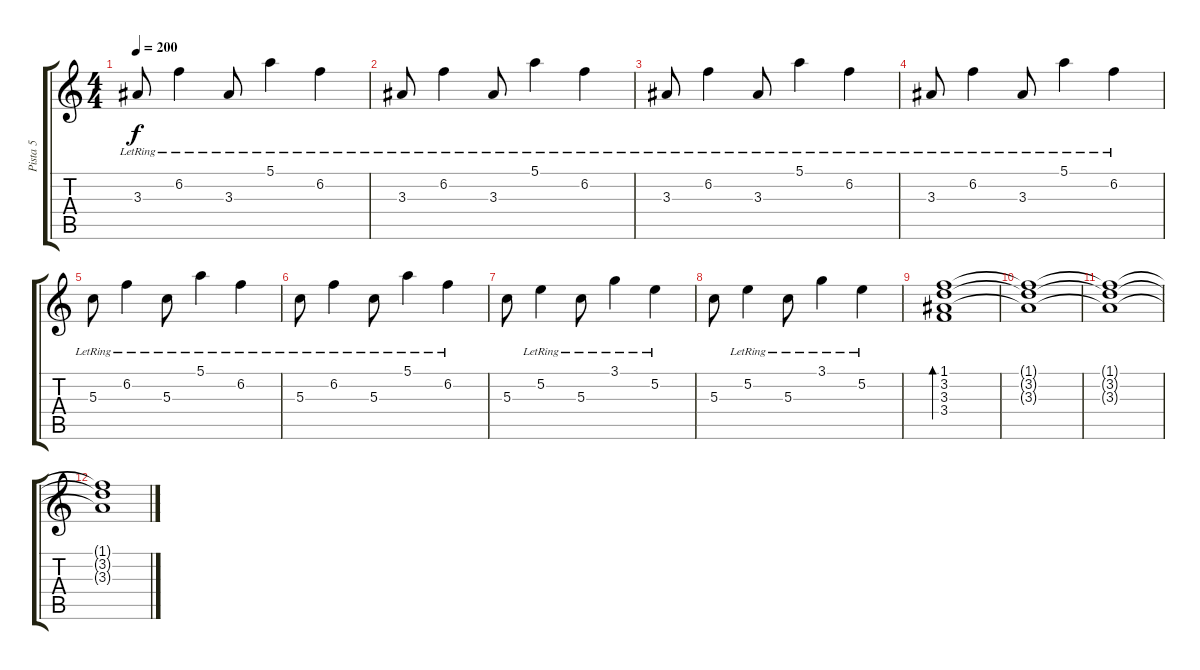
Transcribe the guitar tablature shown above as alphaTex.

\track ("Pista 5" "Pista 5") {instrument electricguitarclean}
\staff {score tabs}
\tuning (E4 B3 G3 D3 A2 D2) {hide}
\ts (4 4)
\tempo 200
\clef g2
\ks c
3.3{lr}.8{dy f} 6.2{lr}.4 3.3{lr}.8 5.1{lr}.4 6.2{lr}.4 |
3.3{lr}.8 6.2{lr}.4 3.3{lr}.8 5.1{lr}.4 6.2{lr}.4 |
3.3{lr}.8 6.2{lr}.4 3.3{lr}.8 5.1{lr}.4 6.2{lr}.4 |
3.3{lr}.8 6.2{lr}.4 3.3{lr}.8 5.1{lr}.4 6.2{lr}.4 |
5.3{lr}.8 6.2{lr}.4 5.3{lr}.8 5.1{lr}.4 6.2{lr}.4 |
5.3{lr}.8 6.2{lr}.4 5.3{lr}.8 5.1{lr}.4 6.2{lr}.4 |
5.3.8 5.2{lr}.4 5.3{lr}.8 3.1{lr}.4 5.2{lr}.4 |
5.3.8 5.2{lr}.4 5.3{lr}.8 3.1{lr}.4 5.2{lr}.4 |
(1.1 3.2 3.3 3.4).1{bd 120} |
(1.1{t} 3.2{t} 3.3{t}).1 |
(1.1{t} 3.2{t} 3.3{t}).1 |
(1.1{t} 3.2{t} 3.3{t}).1
